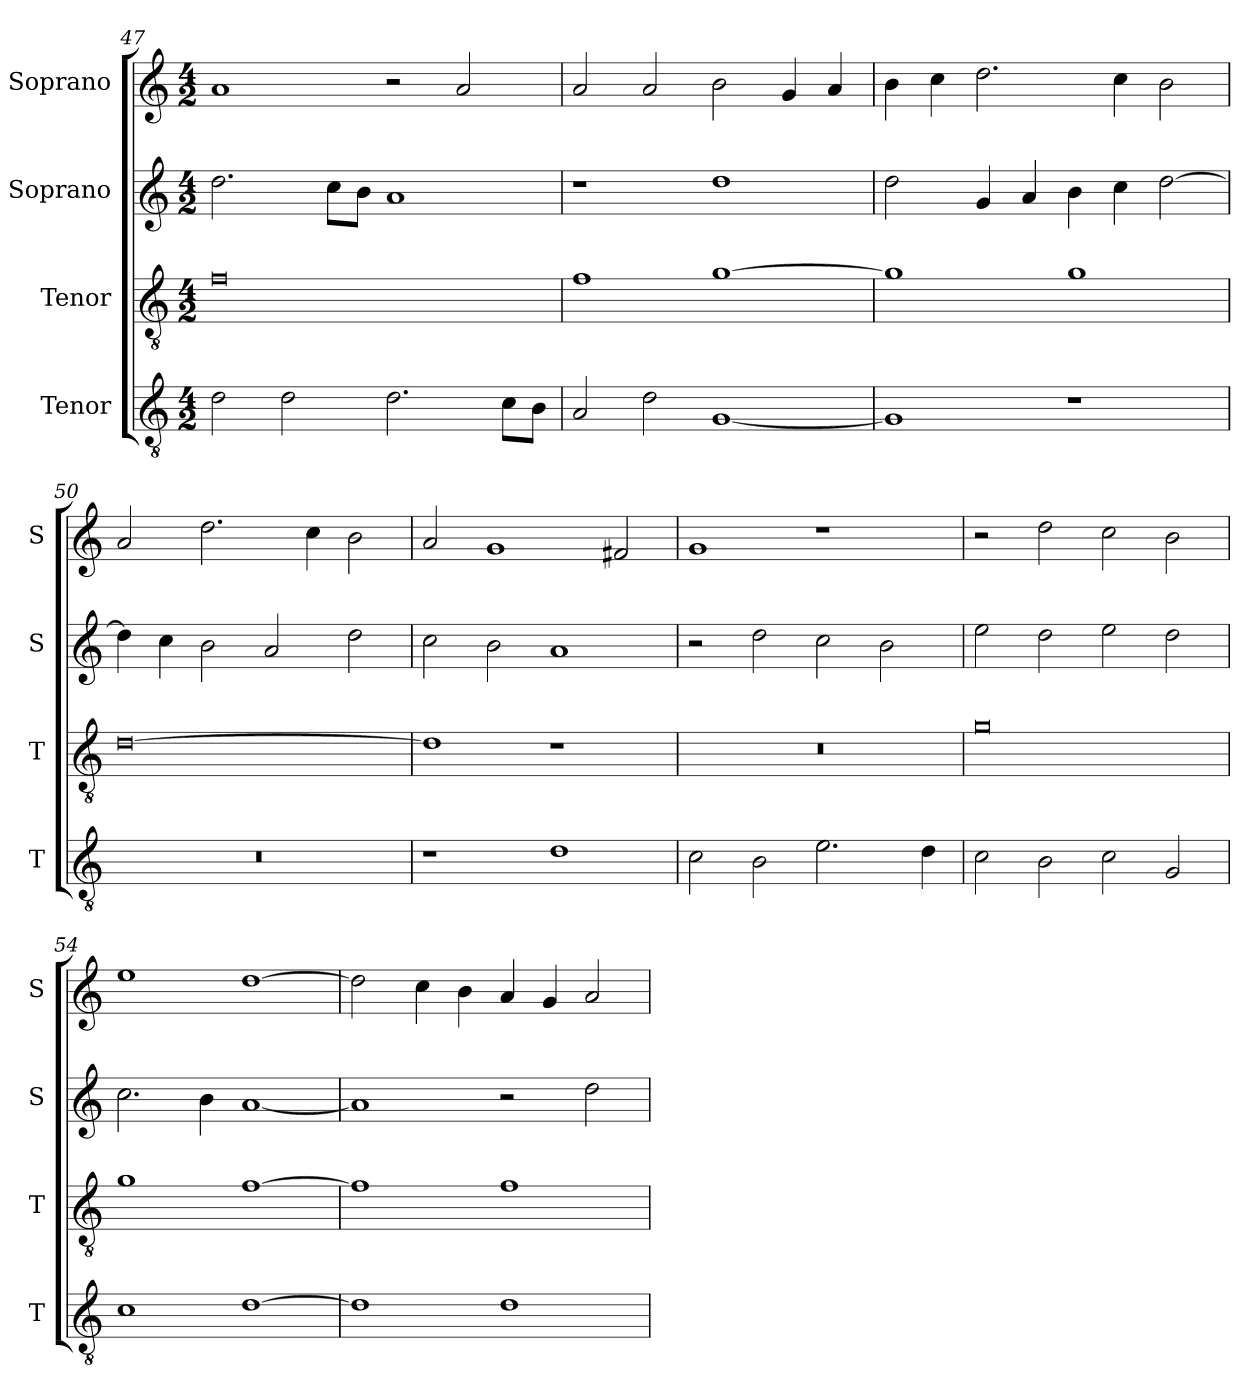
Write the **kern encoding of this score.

**kern	**kern	**kern	**kern
*part4	*part3	*part2	*part1
*staff4	*staff3	*staff2	*staff1
*I"Tenor	*I"Tenor	*I"Soprano	*I"Soprano
*I'T	*I'T	*I'S	*I'S
*clefGv2	*clefGv2	*clefG2	*clefG2
*k[]	*k[]	*k[]	*k[]
*G:mix	*G:mix	*G:mix	*G:mix
*M4/2	*M4/2	*M4/2	*M4/2
=47	=47	=47	=47
2d	0f	2.dd	1a
2d	.	.	.
.	.	8cc\L	.
.	.	8b\J	.
2.d	.	1a	2r
.	.	.	2a
8c\L	.	.	.
8B\J	.	.	.
=48	=48	=48	=48
2A	1f	1r	2a
2d	.	.	2a
[1G	[1g	1dd	2b
.	.	.	4g
.	.	.	4a
=49	=49	=49	=49
1G]	1g]	2dd	4b
.	.	.	4cc
.	.	4g	2.dd
.	.	4a	.
1r	1g	4b	.
.	.	4cc	4cc
.	.	[2dd	2b
=50	=50	=50	=50
0r	[0d	4dd]	2a
.	.	4cc	.
.	.	2b	2.dd
.	.	2a	.
.	.	.	4cc
.	.	2dd	2b
=51	=51	=51	=51
1r	1d]	2cc	2a
.	.	2b	1g
1d	1r	1a	.
.	.	.	2f#X
=52	=52	=52	=52
2c	0r	2r	1g
2B	.	2dd	.
2.e	.	2cc	1r
.	.	2b	.
4d	.	.	.
=53	=53	=53	=53
2c	0g	2ee	2r
2B	.	2dd	2dd
2c	.	2ee	2cc
2G	.	2dd	2b
=54	=54	=54	=54
1c	1g	2.cc	1ee
.	.	4b	.
[1d	[1f	[1a	[1dd
=55	=55	=55	=55
1d]	1f]	1a]	2dd]
.	.	.	4cc
.	.	.	4b
1d	1f	2r	4a
.	.	.	4g
.	.	2dd	2a
=	=	=	=
*-	*-	*-	*-
